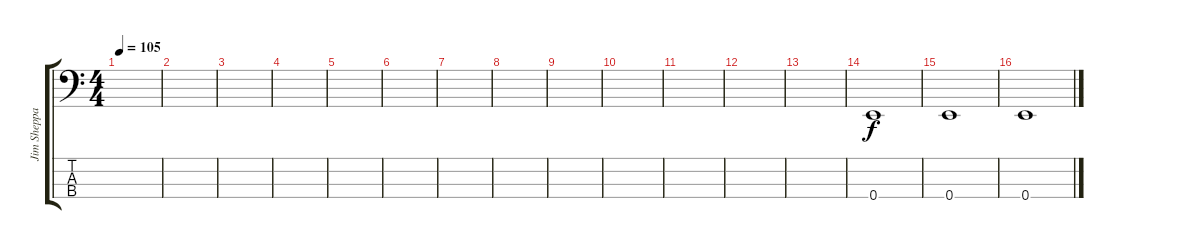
\track ("Jim Sheppard" "Jim Sheppa") {instrument electricbassfinger}
\staff {score tabs}
\tuning (G2 D2 A1 E1) {hide}
\ts (4 4)
\tempo 105
\clef f4
\ks c
|
|
|
|
|
|
|
|
|
|
|
|
|
0.4.1 |
0.4.1 |
0.4.1
